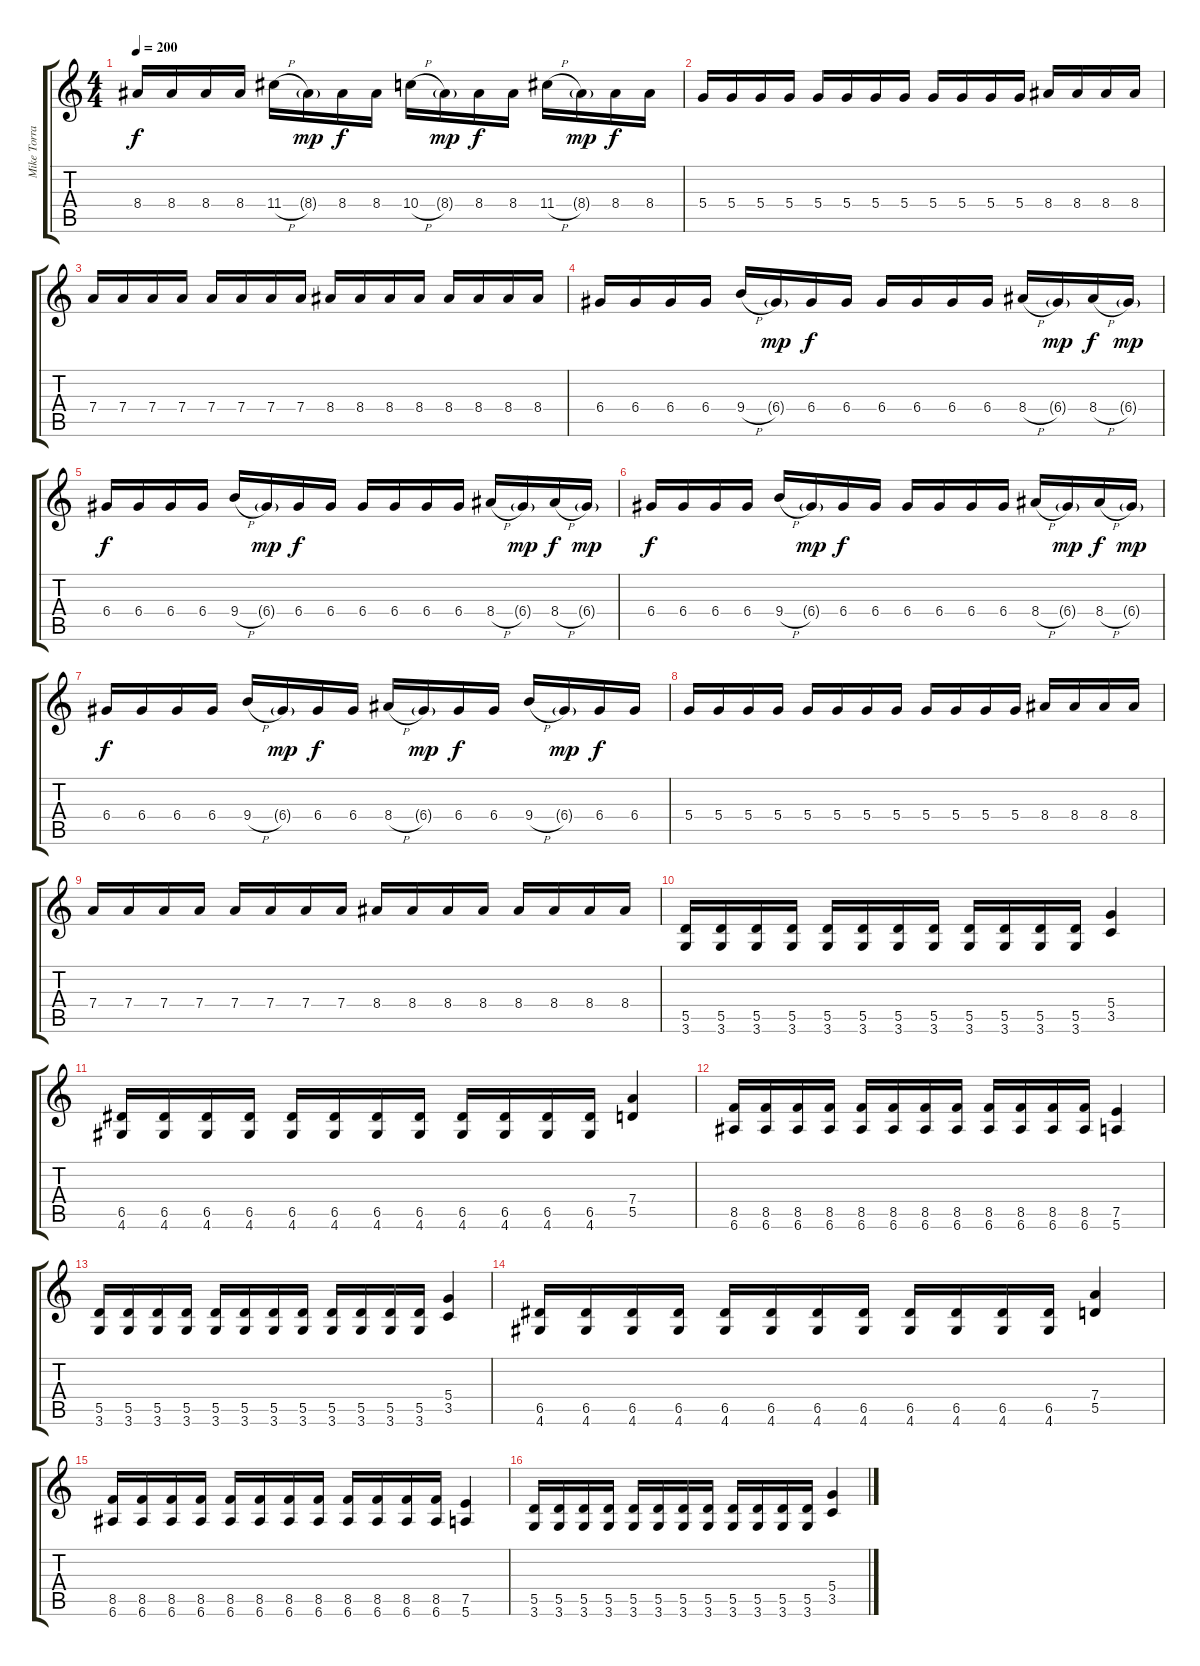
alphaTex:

\track ("Mike Torrao" "Mike Torra") {instrument distortionguitar}
\staff {score tabs}
\tuning (E4 B3 G3 D3 A2 E2) {hide}
\ts (4 4)
\tempo 200
\clef g2
\ks c
8.4.16{dy f} 8.4.16 8.4.16 8.4.16 11.4{h}.16 8.4{g}.16{dy mp} 8.4.16{dy f} 8.4.16 10.4{h}.16 8.4{g}.16{dy mp} 8.4.16{dy f} 8.4.16 11.4{h}.16 8.4{g}.16{dy mp} 8.4.16{dy f} 8.4.16 |
5.4.16 5.4.16 5.4.16 5.4.16 5.4.16 5.4.16 5.4.16 5.4.16 5.4.16 5.4.16 5.4.16 5.4.16 8.4.16 8.4.16 8.4.16 8.4.16 |
7.4.16 7.4.16 7.4.16 7.4.16 7.4.16 7.4.16 7.4.16 7.4.16 8.4.16 8.4.16 8.4.16 8.4.16 8.4.16 8.4.16 8.4.16 8.4.16 |
6.4.16 6.4.16 6.4.16 6.4.16 9.4{h}.16 6.4{g}.16{dy mp} 6.4.16{dy f} 6.4.16 6.4.16 6.4.16 6.4.16 6.4.16 8.4{h}.16 6.4{g}.16{dy mp} 8.4{h}.16{dy f} 6.4{g}.16{dy mp} |
6.4.16{dy f} 6.4.16 6.4.16 6.4.16 9.4{h}.16 6.4{g}.16{dy mp} 6.4.16{dy f} 6.4.16 6.4.16 6.4.16 6.4.16 6.4.16 8.4{h}.16 6.4{g}.16{dy mp} 8.4{h}.16{dy f} 6.4{g}.16{dy mp} |
6.4.16{dy f} 6.4.16 6.4.16 6.4.16 9.4{h}.16 6.4{g}.16{dy mp} 6.4.16{dy f} 6.4.16 6.4.16 6.4.16 6.4.16 6.4.16 8.4{h}.16 6.4{g}.16{dy mp} 8.4{h}.16{dy f} 6.4{g}.16{dy mp} |
6.4.16{dy f} 6.4.16 6.4.16 6.4.16 9.4{h}.16 6.4{g}.16{dy mp} 6.4.16{dy f} 6.4.16 8.4{h}.16 6.4{g}.16{dy mp} 6.4.16{dy f} 6.4.16 9.4{h}.16 6.4{g}.16{dy mp} 6.4.16{dy f} 6.4.16 |
5.4.16 5.4.16 5.4.16 5.4.16 5.4.16 5.4.16 5.4.16 5.4.16 5.4.16 5.4.16 5.4.16 5.4.16 8.4.16 8.4.16 8.4.16 8.4.16 |
7.4.16 7.4.16 7.4.16 7.4.16 7.4.16 7.4.16 7.4.16 7.4.16 8.4.16 8.4.16 8.4.16 8.4.16 8.4.16 8.4.16 8.4.16 8.4.16 |
(5.5 3.6).16 (5.5 3.6).16 (5.5 3.6).16 (5.5 3.6).16 (5.5 3.6).16 (5.5 3.6).16 (5.5 3.6).16 (5.5 3.6).16 (5.5 3.6).16 (5.5 3.6).16 (5.5 3.6).16 (5.5 3.6).16 (5.4 3.5).4 |
(6.5 4.6).16 (6.5 4.6).16 (6.5 4.6).16 (6.5 4.6).16 (6.5 4.6).16 (6.5 4.6).16 (6.5 4.6).16 (6.5 4.6).16 (6.5 4.6).16 (6.5 4.6).16 (6.5 4.6).16 (6.5 4.6).16 (7.4 5.5).4 |
(8.5 6.6).16 (8.5 6.6).16 (8.5 6.6).16 (8.5 6.6).16 (8.5 6.6).16 (8.5 6.6).16 (8.5 6.6).16 (8.5 6.6).16 (8.5 6.6).16 (8.5 6.6).16 (8.5 6.6).16 (8.5 6.6).16 (7.5 5.6).4 |
(5.5 3.6).16 (5.5 3.6).16 (5.5 3.6).16 (5.5 3.6).16 (5.5 3.6).16 (5.5 3.6).16 (5.5 3.6).16 (5.5 3.6).16 (5.5 3.6).16 (5.5 3.6).16 (5.5 3.6).16 (5.5 3.6).16 (5.4 3.5).4 |
(6.5 4.6).16 (6.5 4.6).16 (6.5 4.6).16 (6.5 4.6).16 (6.5 4.6).16 (6.5 4.6).16 (6.5 4.6).16 (6.5 4.6).16 (6.5 4.6).16 (6.5 4.6).16 (6.5 4.6).16 (6.5 4.6).16 (7.4 5.5).4 |
(8.5 6.6).16 (8.5 6.6).16 (8.5 6.6).16 (8.5 6.6).16 (8.5 6.6).16 (8.5 6.6).16 (8.5 6.6).16 (8.5 6.6).16 (8.5 6.6).16 (8.5 6.6).16 (8.5 6.6).16 (8.5 6.6).16 (7.5 5.6).4 |
(5.5 3.6).16 (5.5 3.6).16 (5.5 3.6).16 (5.5 3.6).16 (5.5 3.6).16 (5.5 3.6).16 (5.5 3.6).16 (5.5 3.6).16 (5.5 3.6).16 (5.5 3.6).16 (5.5 3.6).16 (5.5 3.6).16 (5.4 3.5).4
